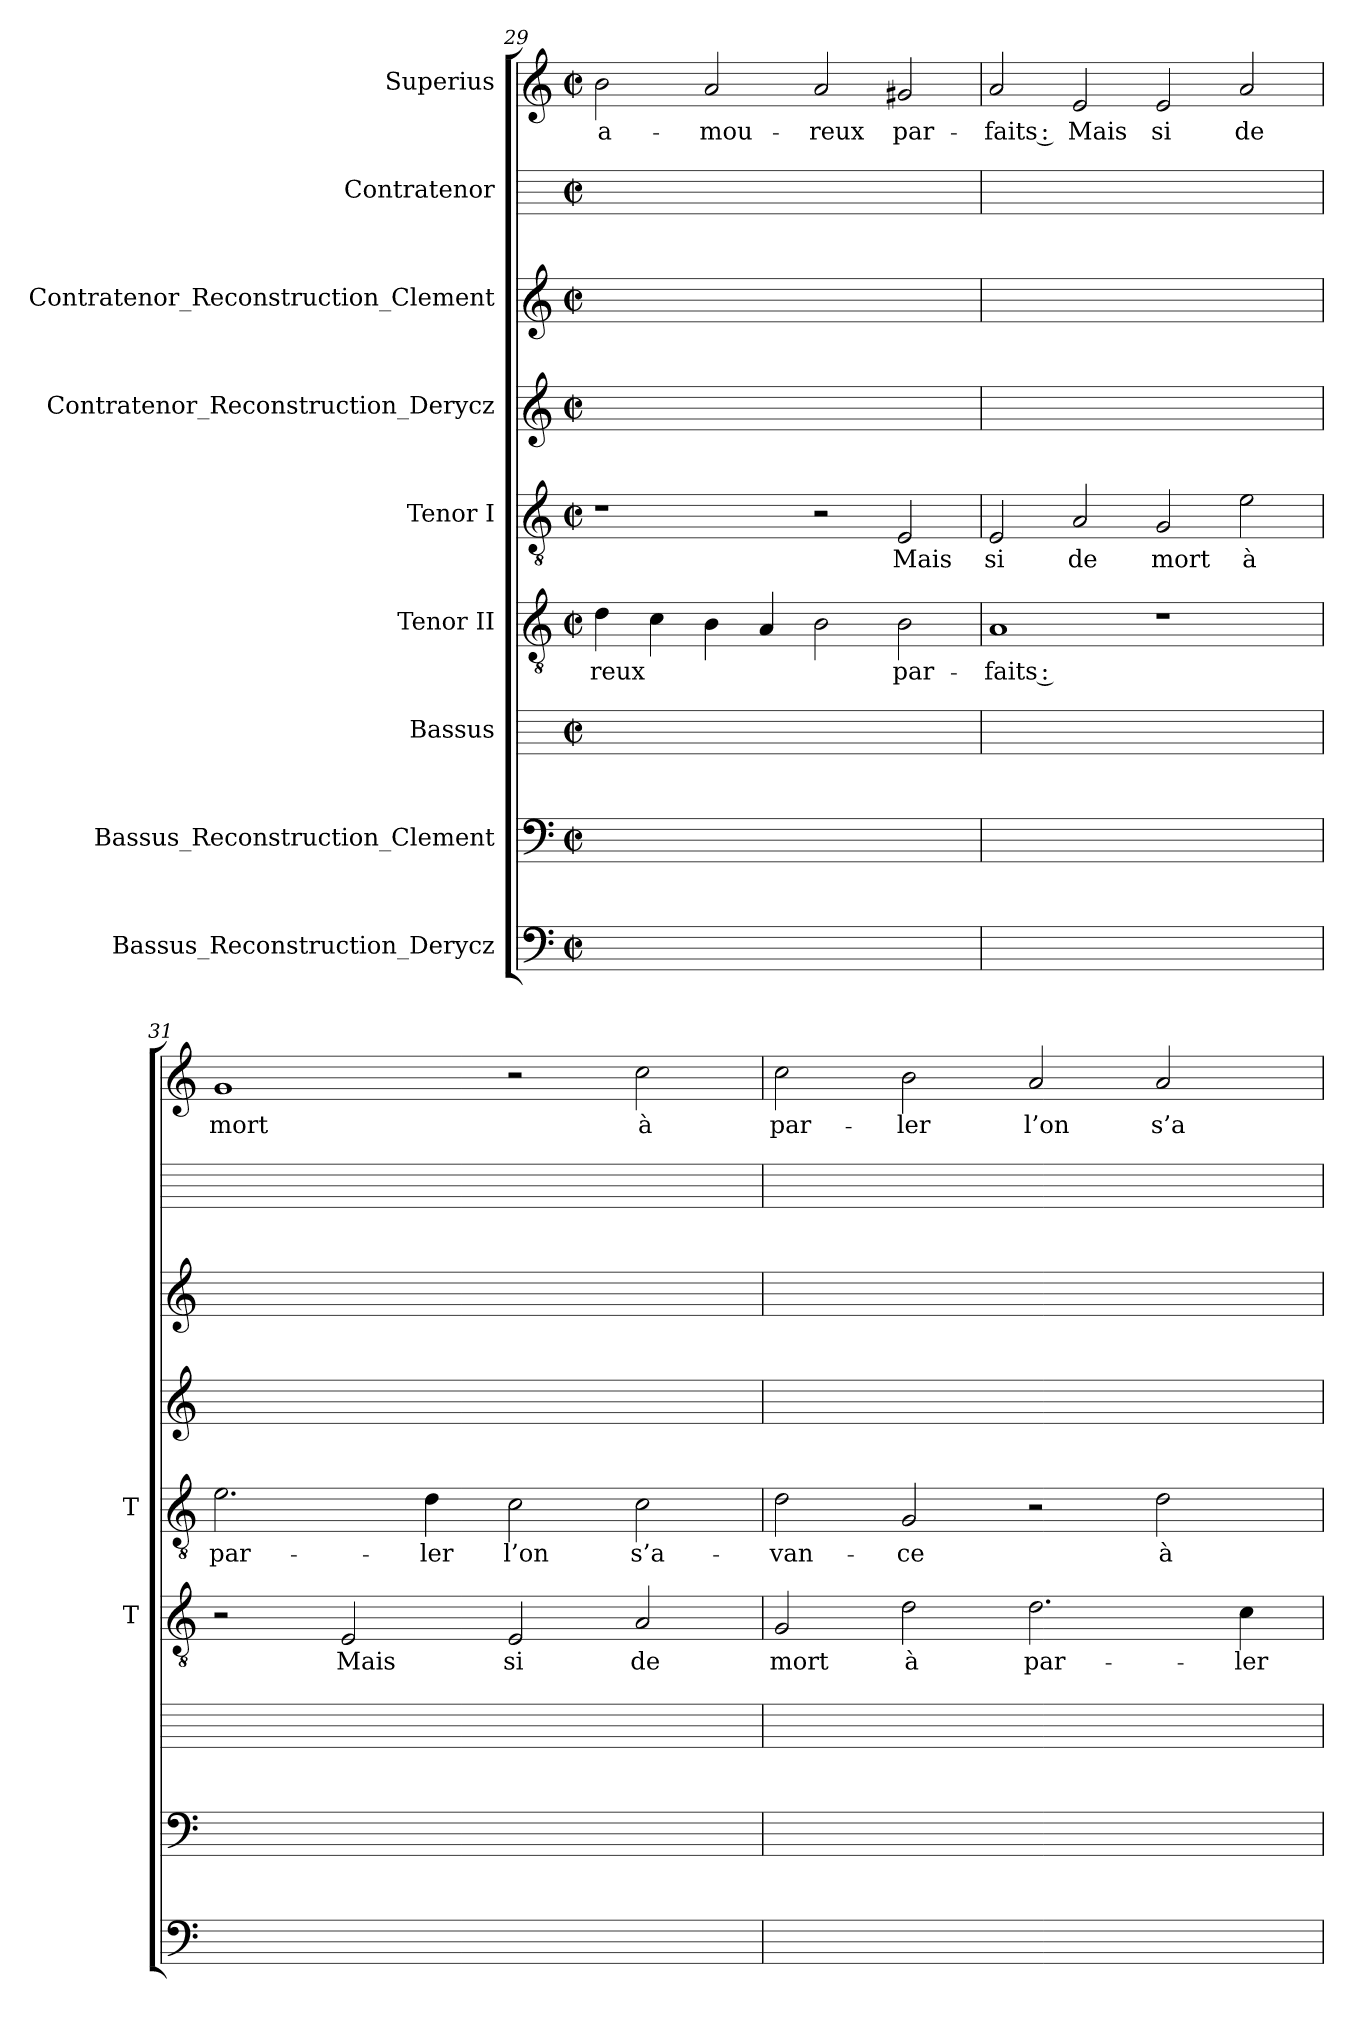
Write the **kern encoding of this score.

**kern	**kern	**kern	**kern	**text	**kern	**text	**kern	**kern	**kern	**kern	**text
*part9	*part8	*part7	*part6	*part6	*part5	*part5	*part4	*part3	*part2	*part1	*part1
*staff9	*staff8	*staff7	*staff6	*staff6	*staff5	*staff5	*staff4	*staff3	*staff2	*staff1	*staff1
*I"Bassus_Reconstruction_Derycz	*I"Bassus_Reconstruction_Clement	*I"Bassus	*I"Tenor II	*	*I"Tenor I	*	*I"Contratenor_Reconstruction_Derycz	*I"Contratenor_Reconstruction_Clement	*I"Contratenor	*I"Superius	*
*	*	*	*I'T	*	*I'T	*	*	*	*	*	*
*clefF4	*clefF4	*	*clefGv2	*	*clefGv2	*	*clefG2	*clefG2	*	*clefG2	*
*k[]	*k[]	*	*k[]	*	*k[]	*	*k[]	*k[]	*	*k[]	*
*C:	*C:	*	*C:	*	*C:	*	*C:	*C:	*	*C:	*
*M2/2	*M2/2	*M2/2	*M2/2	*	*M2/2	*	*M2/2	*M2/2	*M2/2	*M2/2	*
*met(c|)	*met(c|)	*met(c|)	*met(c|)	*	*met(c|)	*	*met(c|)	*met(c|)	*met(c|)	*met(c|)	*
=29	=29	=29	=29	=29	=29	=29	=29	=29	=29	=29	=29
0ryy	0ryy	0ryy	4d	-reux	1r	.	0ryy	0ryy	0ryy	2b	a-
.	.	.	4c	.	.	.	.	.	.	.	.
.	.	.	4B	.	.	.	.	.	.	2a	mou-
.	.	.	4A	.	.	.	.	.	.	.	.
.	.	.	2B	.	2r	.	.	.	.	2a	-reux
.	.	.	2B	par-	2E	-Mais	.	.	.	2g#X	par-
=30	=30	=30	=30	=30	=30	=30	=30	=30	=30	=30	=30
0ryy	0ryy	0ryy	1A	-faits :	2E	-si	0ryy	0ryy	0ryy	2a	-faits :
.	.	.	.	.	2A	-de	.	.	.	2e	-Mais
.	.	.	1r	.	2G	-mort	.	.	.	2e	-si
.	.	.	.	.	2e	-à	.	.	.	2a	-de
=31	=31	=31	=31	=31	=31	=31	=31	=31	=31	=31	=31
0ryy	0ryy	0ryy	2r	.	2.e	par-	0ryy	0ryy	0ryy	1g	-mort
.	.	.	2E	-Mais	.	.	.	.	.	.	.
.	.	.	.	.	4d	-ler	.	.	.	.	.
.	.	.	2E	-si	2c	-l’on	.	.	.	2r	.
.	.	.	2A	-de	2c	s’a-	.	.	.	2cc	-à
=32	=32	=32	=32	=32	=32	=32	=32	=32	=32	=32	=32
0ryy	0ryy	0ryy	2G	-mort	2d	van-	0ryy	0ryy	0ryy	2cc	par-
.	.	.	2d	-à	2G	-ce	.	.	.	2b	-ler
.	.	.	2.d	par-	2r	.	.	.	.	2a	-l’on
.	.	.	.	.	2d	-à	.	.	.	2a	s’a-
.	.	.	4c	-ler	.	.	.	.	.	.	.
=	=	=	=	=	=	=	=	=	=	=	=
*-	*-	*-	*-	*-	*-	*-	*-	*-	*-	*-	*-
